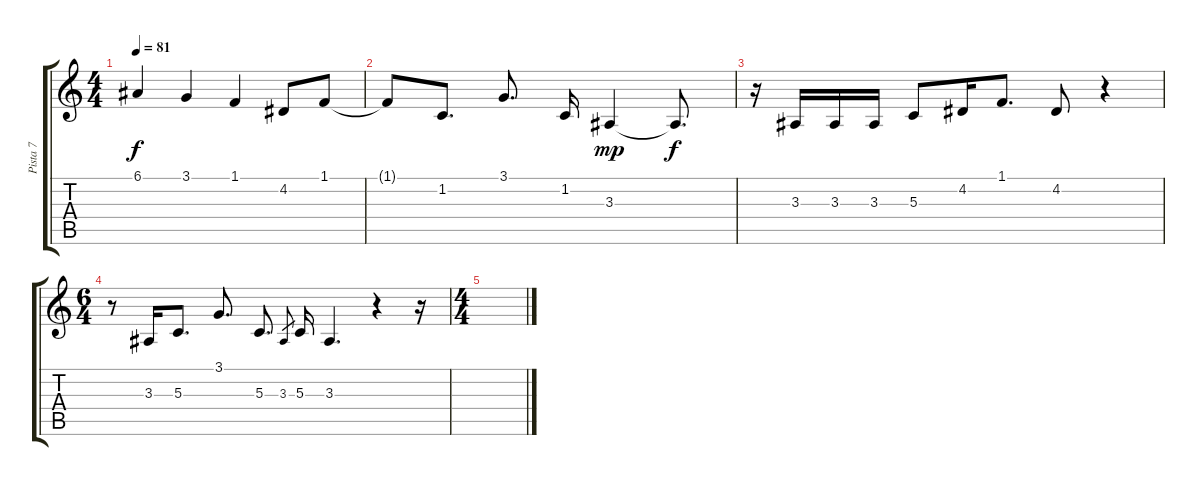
\track ("Pista 7" "Pista 7") {instrument altosax}
\staff {score tabs}
\tuning (E4 B3 G3 D3 A2 E2) {hide}
\ts (4 4)
\tempo 81
\clef g2
\ks c
6.1.4{dy f} 3.1.4 1.1.4 4.2.8 1.1.8 |
1.1{t}.8 1.2.8{d} 3.1.8{d} 1.2.16 3.3.4{dy mp} 3.3{t}.8{d dy f} |
r.16 3.3.16 3.3.16 3.3.16 5.3.8 4.2.16 1.1.8{d} 4.2.8 r.4 |
\ts (6 4)
r.8 3.3.16 5.3.8{d} 3.1.8{d} 5.3.8{d} 3.3.8{gr} 5.3.16 3.3.4{d} r.4 r.16 |
\ts (4 4)
